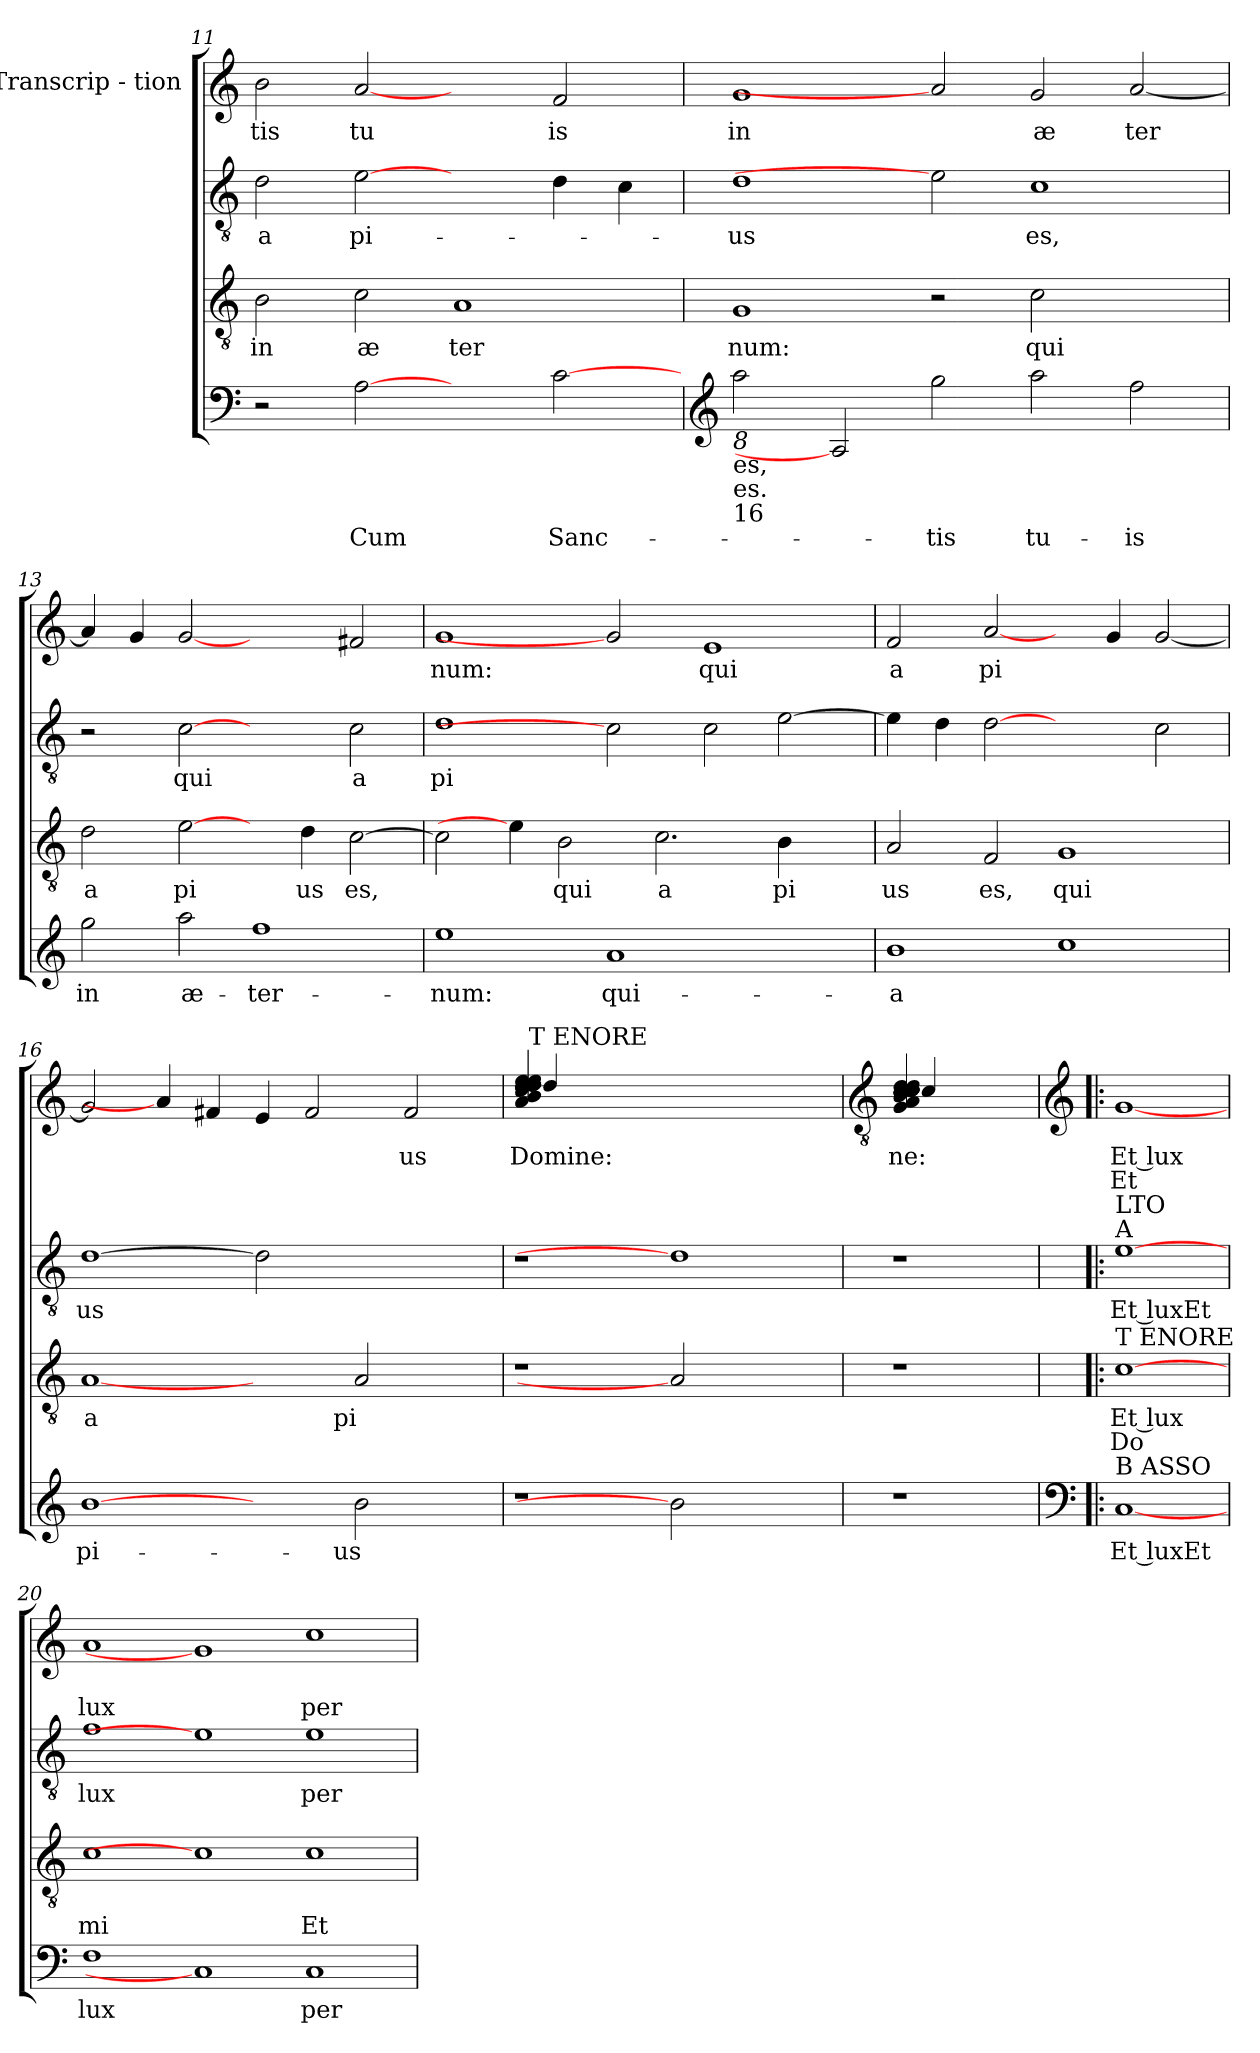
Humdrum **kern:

**kern	**text	**kern	**text	**text	**kern	**text	**kern	**text	**text
*part4	*part4	*part3	*part3	*part3	*part2	*part2	*part1	*part1	*part1
*staff4	*staff4	*staff3	*staff3	*staff3	*staff2	*staff2	*staff1	*staff1	*staff1
*	*	*	*	*	*	*	*I"Transcrip - tion	*	*
*clefF4	*	*clefGv2	*	*	*clefGv2	*	*clefG2	*	*
*k[]	*	*k[]	*	*	*k[]	*	*k[]	*	*
*C:	*	*C:	*	*	*C:	*	*C:	*	*
=11	=11	=11	=11	=11	=11	=11	=11	=11	=11
!	!	!	!LO:LY:b	!	!	!LO:LY:b	!	!LO:LY:b	!
2r	.	2B\	in	.	2d\	-a	2b\	tis	.
!	!LO:LY:b	!	!LO:LY:b	!	!	!LO:LY:b	!	!LO:LY:b	!
[2A	Cum	2c\	æ	.	[2e	pi-	[2a	tu	.
!	!	!	!LO:LY:b	!	!	!	!	!	!
2ryy	.	1A	ter	.	2ryy	.	2ryy	.	.
!	!LO:LY:b	!	!	!	!	!	!	!LO:LY:b	!
[>2c\	Sanc-	.	.	.	4d\	.	2f/	is	.
.	.	.	.	.	4c\	.	.	.	.
!!LO:PB:g=z
=12	=12	=12	=12	=12	=12	=12	=12	=12	=12
*clefG2	*	*	*	*	*	*	*	*	*
!LO:TX:b:i:t=8	!	!	!	!	!	!	!	!	!
!LO:TX:b:t=es,	!	!	!	!	!	!	!	!	!
!LO:TX:b:t=es.	!	!	!	!	!	!	!	!	!
!LO:TX:b:t=16	!	!	!	!	!	!	!	!	!
!	!	!	!LO:LY:b	!	!	!LO:LY:b	!	!LO:LY:b	!
2aa\	.	1G	num:	.	1d	-us	1g	in	.
2A]	.	.	.	.	.	.	.	.	.
!	!LO:LY:b	!	!	!	!	!	!	!	!
2gg\	-tis	2r	.	.	2e]	.	2a]	.	.
!	!LO:LY:b	!	!LO:LY:b	!	!	!LO:LY:b	!	!LO:LY:b	!
2aa\	tu-	2c\	qui	.	1c	es,	2g/	æ	.
!	!LO:LY:b	!	!	!	!	!	!	!LO:LY:b	!
2ff\	-is	2ryy	.	.	.	.	[<2a/	ter	.
=13	=13	=13	=13	=13	=13	=13	=13	=13	=13
!	!LO:LY:b	!	!LO:LY:b	!	!	!	!	!	!
2gg\	in	2d\	a	.	2r	.	4a/]	.	.
.	.	.	.	.	.	.	4g/	.	.
!	!LO:LY:b	!	!LO:LY:b	!	!	!LO:LY:b	!	!	!
2aa\	æ-	[2e\	pi	.	[2c	qui	[2g	.	.
!	!LO:LY:b	!	!	!	!	!	!	!	!
1ff	-ter-	4ryy	.	.	2ryy	.	2ryy	.	.
!	!	!	!LO:LY:b	!	!	!	!	!	!
.	.	4d\	us	.	.	.	.	.	.
!	!	!	!LO:LY:b	!	!	!LO:LY:b	!	!	!
.	.	[>2c\	es,	.	2c\	a	2f#/	.	.
=14	=14	=14	=14	=14	=14	=14	=14	=14	=14
!	!LO:LY:b	!	!	!	!	!LO:LY:b	!	!LO:LY:b	!
1ee	-num:	2c\]	.	.	1d	pi	1g	num:	.
.	.	4e\]	.	.	.	.	.	.	.
!	!	!	!LO:LY:b	!	!	!	!	!	!
.	.	2B\	qui	.	.	.	.	.	.
!	!LO:LY:b	!	!	!	!	!	!	!	!
1a	qui-	.	.	.	2c]	.	2g]	.	.
!	!	!	!LO:LY:b	!	!	!	!	!	!
.	.	2.c\	a	.	.	.	.	.	.
!	!	!	!	!	!	!	!	!LO:LY:b	!
.	.	.	.	.	2c\	.	1e	qui	.
!	!	!	!LO:LY:b	!	!	!	!	!	!
2ryy	.	4B\	pi	.	[>2e\	.	.	.	.
.	.	4ryy	.	.	.	.	.	.	.
=15	=15	=15	=15	=15	=15	=15	=15	=15	=15
!	!LO:LY:b:rj	!	!LO:LY:b	!	!	!	!	!LO:LY:b	!
1b	-a	2A/	us	.	4e\]	.	2f/	a	.
.	.	.	.	.	4d\	.	.	.	.
!	!	!	!LO:LY:b	!	!	!	!	!LO:LY:b	!
.	.	2F/	es,	.	[2d	.	[2a/	pi	.
!	!	!	!LO:LY:b	!	!	!	!	!	!
1cc	.	1G	qui	.	2ryy	.	4ryy	.	.
.	.	.	.	.	.	.	4g/	.	.
.	.	.	.	.	2c\	.	[<2g/	.	.
=16	=16	=16	=16	=16	=16	=16	=16	=16	=16
!	!LO:LY:b	!	!LO:LY:b	!	!	!LO:LY:b	!	!	!
[1b	pi-	[1A	a	.	[1d	us	2g/]	.	.
.	.	.	.	.	.	.	4a/]	.	.
.	.	.	.	.	.	.	4f#/	.	.
2ryy	.	2ryy	.	.	2d]	.	4e/	.	.
.	.	.	.	.	.	.	2f#/	.	.
!	!LO:LY:b	!	!LO:LY:b	!	!	!	!	!	!
2b\	-us	2A/	pi	.	2.ryy	.	.	.	.
!	!	!	!	!	!	!	!	!LO:LY:b	!
.	.	.	.	.	.	.	2f#/	us	.
4ryy	.	4ryy	.	.	.	.	.	.	.
!!LO:LB:g=z
=17	=17	=17	=17	=17	=17	=17	=17	=17	=17
!	!	!	!	!	!	!	!LO:TX:a:t=REQUIEM ETERNAM - ET LUX PERPETUAM	!	!
!	!	!	!	!	!	!	!LO:TX:a:i:t=8	!	!
!	!	!	!	!	!	!	!LO:TX:a:t=es.	!	!
!	!	!	!	!	!	!	!LO:TX:a:t=us	!	!
!	!	!	!	!	!	!	!LO:N:n=1:head=solid	!	!
!	!	!	!	!	!	!	!LO:N:n=2:head=solid	!	!
!	!	!	!	!	!	!	!LO:N:n=3:head=solid	!	!
!	!	!	!	!	!	!	!LO:N:n=4:head=solid	!	!
!	!	!	!	!	!	!	!LO:N:n=5:head=solid	!	!
!	!	!	!	!	!	!	!LO:N:n=6:head=solid	!	!
!	!	!	!	!	!	!	!LO:N:n=7:head=solid	!	!
!	!	!	!	!	!	!	!LO:N:n=8:head=solid	!	!
!	!	!	!	!	!	!	!LO:N:n=9:head=solid	!	!
!	!	!	!	!	!	!	!LO:N:n=10:head=solid	!	!
!	!	!	!	!	!	!	!LO:N:n=11:head=solid	!	!
*	*	*	*	*	*	*	*^	*	*
!	!	!	!	!	!	!	!LO:N:n=12:head=solid	!LO:N:head=solid	!LO:LY:b	!
*	*	*	*	*	*	*	*	*^	*	*
1r	.	1r	.	.	1r	.	4a/ 4b/ 4cc/ 4dd/ 4dd/ 4dd/ 4dd/ 4dd/ 4dd/ 4dd/ 4ee/ 4ee/	4dd/	32ryy	Domine:	.
!	!	!	!	!	!	!	!	!	!LO:TX:a:t=T ENORE	!	!
.	.	.	.	.	.	.	.	.	1ryy	.	.
.	.	.	.	.	.	.	1..ryy	1..ryy	.	.	.
2b]	.	2A]	.	.	1d]	.	.	.	.	.	.
.	.	.	.	.	.	.	.	.	2ryy	.	.
2ryy	.	2ryy	.	.	.	.	.	.	.	.	.
.	.	.	.	.	.	.	.	.	4...ryy	.	.
*	*	*	*	*	*	*	*v	*v	*v	*	*
!!LO:LB:g=z
=18	=18	=18	=18	=18	=18	=18	=18	=18	=18
*	*	*	*	*	*	*	*clefGv2	*	*
*	*	*	*	*	*	*	*^	*	*
*	*	*	*	*	*	*	*	*^	*	*
!	!	!	!	!	!	!	!	!	!	!LO:LY:b	!
!	!	!	!	!	!	!	!	!	!	!LO:LY:b	!
*	*	*	*	*	*	*	*	*v	*v	*	*
1r	.	1r	.	.	1r	.	4G/ 4A/ 4B/ 4c/ 4c/ 4c/ 4c/ 4c/ 4c/ 4c/ 4d/ 4d/	4c/	ne:	.
.	.	.	.	.	.	.	2.ryy	2.ryy	.	.
*	*	*	*	*	*	*	*v	*v	*	*
!!LO:LB:g=z
=19!|:	=19!|:	=19!|:	=19!|:	=19!|:	=19!|:	=19!|:	=19!|:	=19!|:	=19!|:
*clefF4	*	*	*	*	*	*	*clefG2	*	*
*	*	*	*	*	*	*	*^	*	*
!	!	!	!	!	!	!	!LO:TX:a:t=C ANTO	!	!	!
!	!	!	!	!	!LO:TX:a:t=A	!	!	!	!	!
!	!	!	!	!	!LO:TX:t=LTO	!	!	!	!	!
!	!	!LO:TX:a:t=T ENORE	!	!	!	!	!	!	!	!
!LO:TX:a:t=B ASSO	!	!	!	!	!	!	!	!	!	!
!	!LO:LY:b:rj	!	!LO:LY:b:rj	!LO:LY:b:rj	!	!LO:LY:b:rj	!	!	!LO:LY:b:rj	!LO:LY:b:rj
*	*	*	*	*	*	*	*v	*v	*	*
[1C	Et luxEt	[1c	Et lux	Do	[1e	Et luxEt	[1g	Et lux	Et
=20	=20	=20	=20	=20	=20	=20	=20	=20	=20
!	!LO:LY:b	!	!	!LO:LY:b	!	!LO:LY:b	!	!	!LO:LY:b
1F	lux	1c	.	mi	1f	lux	1a	.	lux
1C]	.	1c]	.	.	1e]	.	1g]	.	.
!	!LO:LY:b	!	!	!LO:LY:b	!	!LO:LY:b	!	!	!LO:LY:b
1C	per	1c	.	Et	1e	per	1cc	.	per
=	=	=	=	=	=	=	=	=	=
*-	*-	*-	*-	*-	*-	*-	*-	*-	*-
